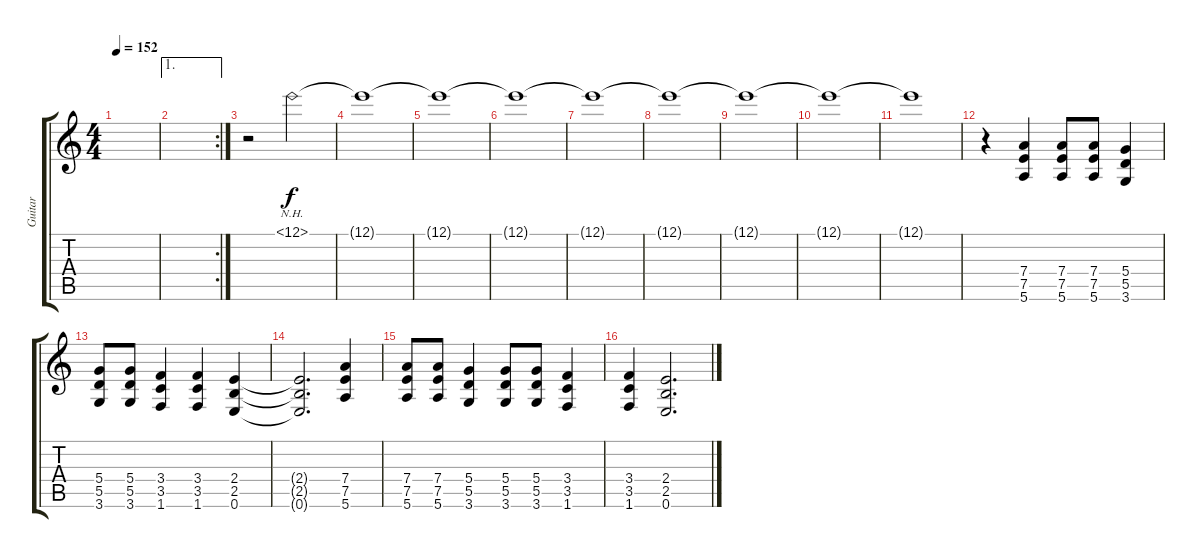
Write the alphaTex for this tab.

\track ("Guitar" "Guitar") {instrument distortionguitar}
\staff {score tabs}
\tuning (E4 B3 G3 D3 A2 E2) {hide}
\ts (4 4)
\tempo 152
\clef g2
\ks c
|
\ae 1
\rc 2
|
r.2 12.1{nh}.2{volume 8} |
12.1{t}.1{volume 7} |
12.1{t}.1{volume 11} |
12.1{t}.1{volume 12} |
12.1{t}.1{volume 14} |
12.1{t}.1 |
12.1{t}.1 |
12.1{t}.1 |
12.1{t}.1 |
r.4 (7.4 7.5 5.6).4 (7.4 7.5 5.6).8 (7.4 7.5 5.6).8 (5.4 5.5 3.6).4 |
(5.4 5.5 3.6).8 (5.4 5.5 3.6).8 (3.4 3.5 1.6).4 (3.4 3.5 1.6).4 (2.4 2.5 0.6).4 |
(2.4{t} 2.5{t} 0.6{t}).2{d} (7.4 7.5 5.6).4 |
(7.4 7.5 5.6).8 (7.4 7.5 5.6).8 (5.4 5.5 3.6).4 (5.4 5.5 3.6).8 (5.4 5.5 3.6).8 (3.4 3.5 1.6).4 |
(3.4 3.5 1.6).4 (2.4 2.5 0.6).2{d}
